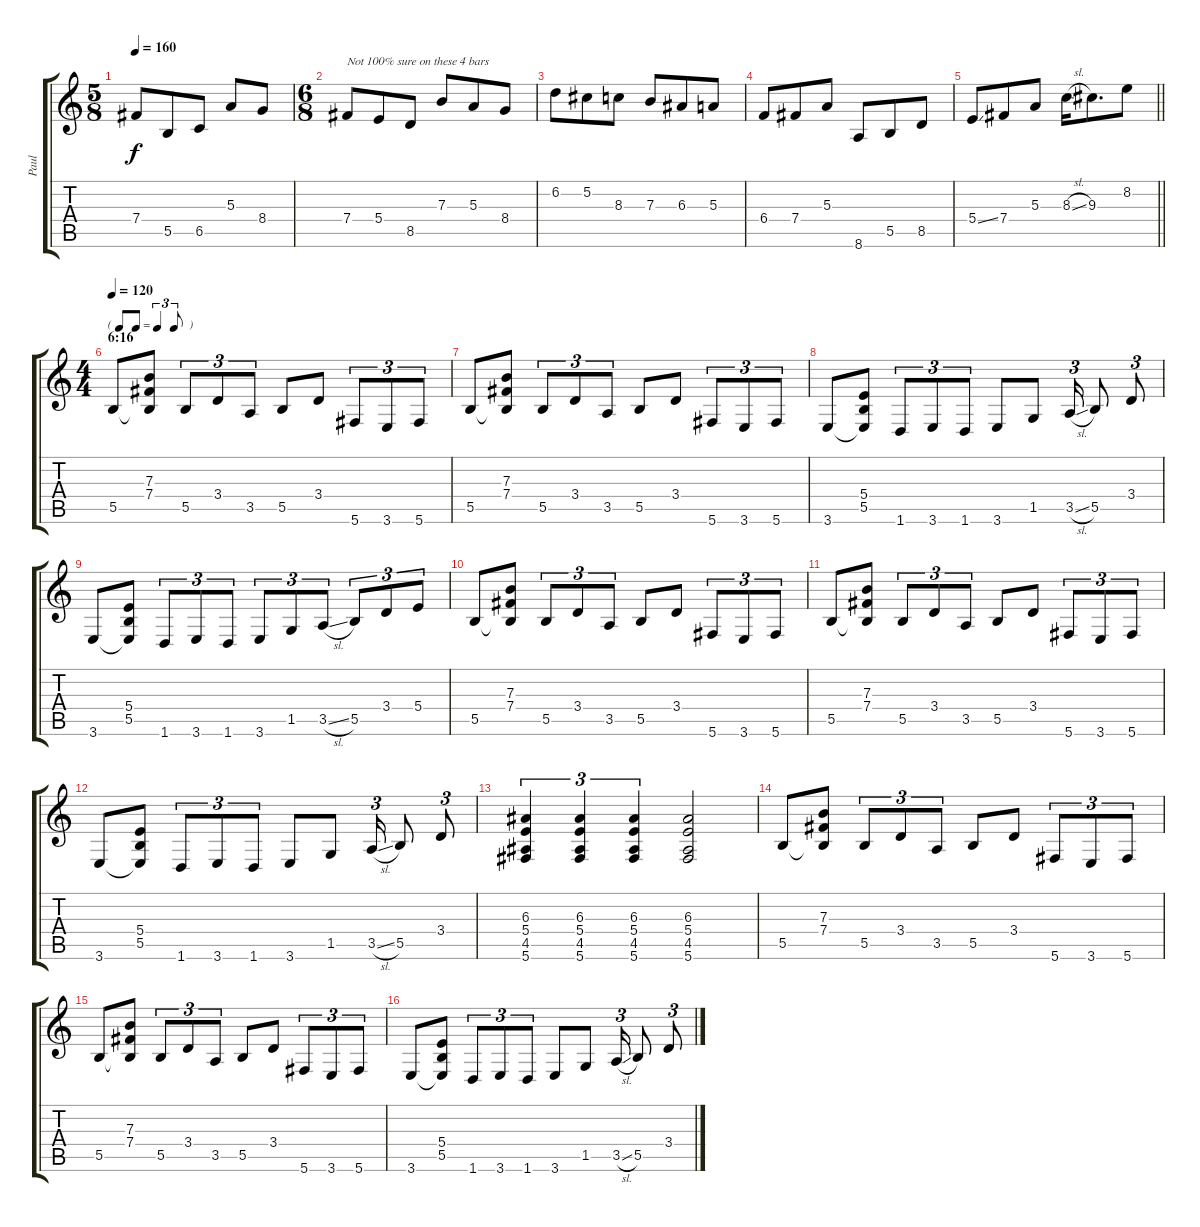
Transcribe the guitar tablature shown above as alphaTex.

\track ("Paul" "Paul") {instrument distortionguitar}
\staff {score tabs}
\tuning (Db4 Ab3 E3 B2 Gb2 Db2) {hide}
\ts (5 8)
\tempo 160
\clef g2
\ks c
7.4.8{dy f beam merge} 5.5.8{beam merge} 6.5.8{beam split} 5.3.8{beam merge} 8.4.8 |
\ts (6 8)
7.4.8{txt "Not 100% sure on these 4 bars"} 5.4.8 8.5.8 7.3.8 5.3.8 8.4.8 |
6.2.8 5.2.8 8.3.8 7.3.8 6.3.8 5.3.8 |
6.4.8 7.4.8 5.3.8 8.6.8 5.5.8 8.5.8 |
\barLineRight lightlight
5.4{ss}.8 7.4.8 5.3.8 8.3{sl}.16 9.3.8{d} 8.2.8 |
\ts (4 4)
\tf triplet8th
\section ("" "6:16")
\tempo 120
5.5.8{balance 14} (7.3 7.4 5.5{t}).8 5.5.8{tu (3 2)} 3.4.8{tu (3 2)} 3.5.8{tu (3 2)} 5.5.8 3.4.8 5.6.8{tu (3 2)} 3.6.8{tu (3 2)} 5.6.8{tu (3 2)} |
5.5.8 (7.3 7.4 5.5{t}).8 5.5.8{tu (3 2)} 3.4.8{tu (3 2)} 3.5.8{tu (3 2)} 5.5.8 3.4.8 5.6.8{tu (3 2)} 3.6.8{tu (3 2)} 5.6.8{tu (3 2)} |
3.6.8 (5.4 5.5 3.6{t}).8 1.6.8{tu (3 2)} 3.6.8{tu (3 2)} 1.6.8{tu (3 2)} 3.6.8 1.5.8 3.5{sl}.16{tu (3 2)} 5.5.8 3.4.8{tu (3 2)} |
3.6.8 (5.4 5.5 3.6{t}).8 1.6.8{tu (3 2)} 3.6.8{tu (3 2)} 1.6.8{tu (3 2)} 3.6.8{tu (3 2)} 1.5.8{tu (3 2)} 3.5{sl}.8{tu (3 2)} 5.5.8{tu (3 2)} 3.4.8{tu (3 2)} 5.4.8{tu (3 2)} |
5.5.8 (7.3 7.4 5.5{t}).8 5.5.8{tu (3 2)} 3.4.8{tu (3 2)} 3.5.8{tu (3 2)} 5.5.8 3.4.8 5.6.8{tu (3 2)} 3.6.8{tu (3 2)} 5.6.8{tu (3 2)} |
5.5.8 (7.3 7.4 5.5{t}).8 5.5.8{tu (3 2)} 3.4.8{tu (3 2)} 3.5.8{tu (3 2)} 5.5.8 3.4.8 5.6.8{tu (3 2)} 3.6.8{tu (3 2)} 5.6.8{tu (3 2)} |
3.6.8 (5.4 5.5 3.6{t}).8 1.6.8{tu (3 2)} 3.6.8{tu (3 2)} 1.6.8{tu (3 2)} 3.6.8 1.5.8 3.5{sl}.16{tu (3 2)} 5.5.8 3.4.8{tu (3 2)} |
(6.3 5.4 4.5 5.6).4{tu (3 2) volume 12 balance 2 instrument distortionguitar} (6.3 5.4 4.5 5.6).4{tu (3 2)} (6.3 5.4 4.5 5.6).4{tu (3 2)} (6.3 5.4 4.5 5.6).2 |
5.5.8 (7.3 7.4 5.5{t}).8 5.5.8{tu (3 2)} 3.4.8{tu (3 2)} 3.5.8{tu (3 2)} 5.5.8 3.4.8 5.6.8{tu (3 2)} 3.6.8{tu (3 2)} 5.6.8{tu (3 2)} |
5.5.8 (7.3 7.4 5.5{t}).8 5.5.8{tu (3 2)} 3.4.8{tu (3 2)} 3.5.8{tu (3 2)} 5.5.8 3.4.8 5.6.8{tu (3 2)} 3.6.8{tu (3 2)} 5.6.8{tu (3 2)} |
3.6.8 (5.4 5.5 3.6{t}).8 1.6.8{tu (3 2)} 3.6.8{tu (3 2)} 1.6.8{tu (3 2)} 3.6.8 1.5.8 3.5{sl}.16{tu (3 2)} 5.5.8 3.4.8{tu (3 2)}
